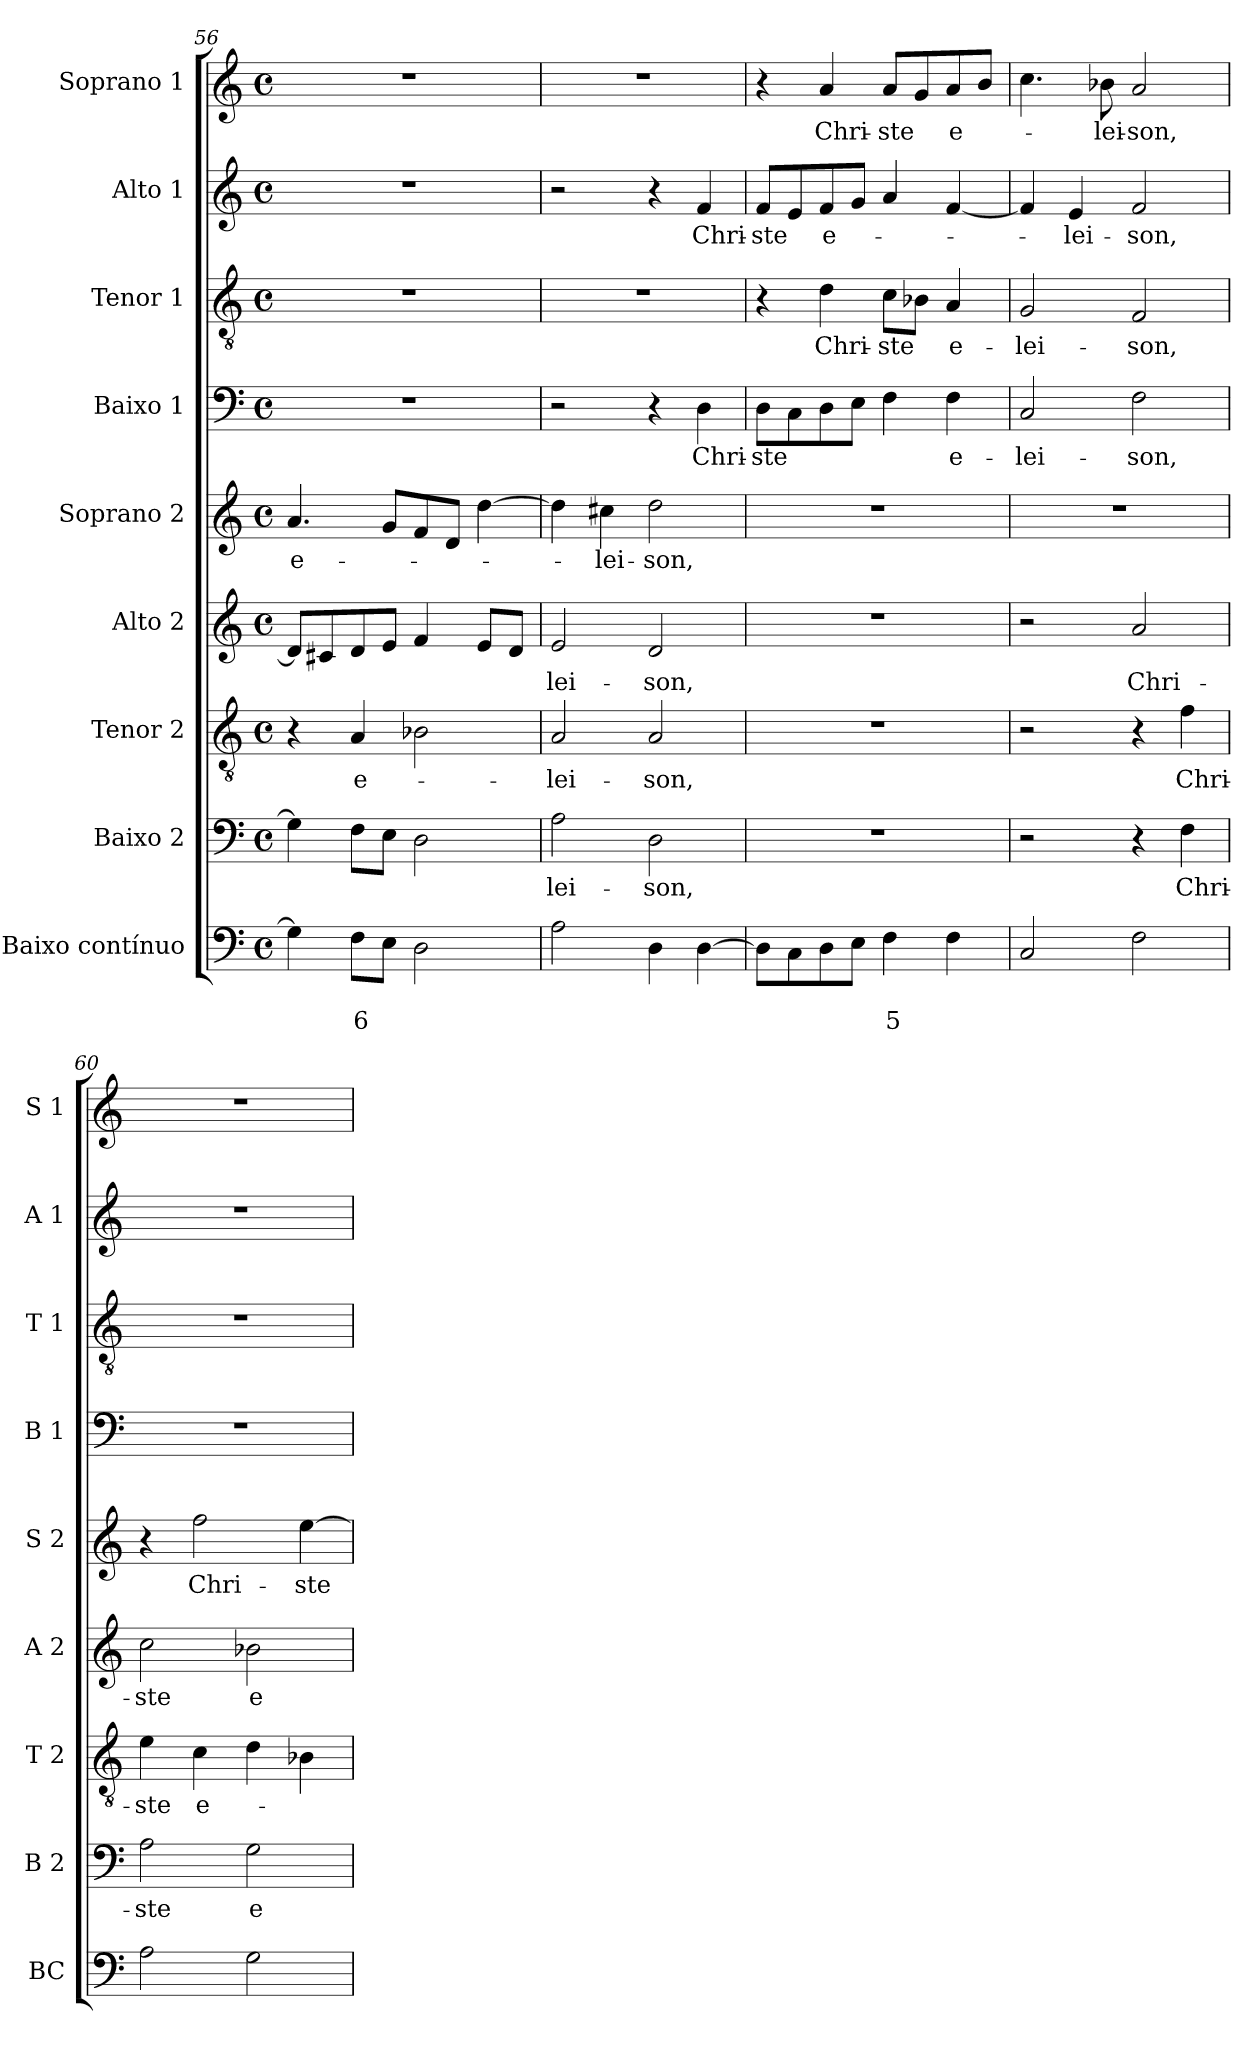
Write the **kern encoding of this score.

**kern	**text	**text	**kern	**text	**kern	**text	**kern	**text	**kern	**text	**kern	**text	**kern	**text	**kern	**text	**kern	**text
*part9	*part9	*part9	*part8	*part8	*part7	*part7	*part6	*part6	*part5	*part5	*part4	*part4	*part3	*part3	*part2	*part2	*part1	*part1
*staff9	*staff9	*staff9	*staff8	*staff8	*staff7	*staff7	*staff6	*staff6	*staff5	*staff5	*staff4	*staff4	*staff3	*staff3	*staff2	*staff2	*staff1	*staff1
*I"Baixo contínuo	*	*	*I"Baixo 2	*	*I"Tenor 2	*	*I"Alto 2	*	*I"Soprano 2	*	*I"Baixo 1	*	*I"Tenor 1	*	*I"Alto 1	*	*I"Soprano 1	*
*I'BC	*	*	*I'B 2	*	*I'T 2	*	*I'A 2	*	*I'S 2	*	*I'B 1	*	*I'T 1	*	*I'A 1	*	*I'S 1	*
*clefF4	*	*	*clefF4	*	*clefGv2	*	*clefG2	*	*clefG2	*	*clefF4	*	*clefGv2	*	*clefG2	*	*clefG2	*
*k[]	*	*	*k[]	*	*k[]	*	*k[]	*	*k[]	*	*k[]	*	*k[]	*	*k[]	*	*k[]	*
*C:	*	*	*C:	*	*C:	*	*C:	*	*C:	*	*C:	*	*C:	*	*C:	*	*C:	*
*M4/4	*	*	*M4/4	*	*M4/4	*	*M4/4	*	*M4/4	*	*M4/4	*	*M4/4	*	*M4/4	*	*M4/4	*
*met(c)	*	*	*met(c)	*	*met(c)	*	*met(c)	*	*met(c)	*	*met(c)	*	*met(c)	*	*met(c)	*	*met(c)	*
=56	=56	=56	=56	=56	=56	=56	=56	=56	=56	=56	=56	=56	=56	=56	=56	=56	=56	=56
*^	*	*	*	*	*	*	*	*	*	*	*	*	*	*	*	*	*	*
!	!	!	!	!	!	!	!	!	!	!	!LO:LY:b	!	!	!	!	!	!	!	!
4G\]	2ryy	.	.	4G\]	.	4r	.	8d/L]	.	4.a/	e-	1r	.	1r	.	1r	.	1r	.
.	.	.	.	.	.	.	.	8c#X/	.	.	.	.	.	.	.	.	.	.	.
!	!	!	!LO:LY:b	!	!	!	!LO:LY:b	!	!	!	!	!	!	!	!	!	!	!	!
8F\L	.	.	6	8F\L	.	4A/	e-	8d/	.	.	.	.	.	.	.	.	.	.	.
8E\J	.	.	.	8E\J	.	.	.	8e/J	.	8g/L	.	.	.	.	.	.	.	.	.
2D\	4ryy	.	.	2D\	.	2B-X\	.	4f/	.	8f/	.	.	.	.	.	.	.	.	.
.	.	.	.	.	.	.	.	.	.	8d/J	.	.	.	.	.	.	.	.	.
.	4ryy	.	.	.	.	.	.	8e/L	.	[4dd\	.	.	.	.	.	.	.	.	.
.	.	.	.	.	.	.	.	8d/J	.	.	.	.	.	.	.	.	.	.	.
*v	*v	*	*	*	*	*	*	*	*	*	*	*	*	*	*	*	*	*	*
!!LO:PB:g=z
=57	=57	=57	=57	=57	=57	=57	=57	=57	=57	=57	=57	=57	=57	=57	=57	=57	=57	=57
!	!	!	!	!LO:LY:b	!	!LO:LY:b	!	!LO:LY:b	!	!	!	!	!	!	!	!	!	!
2A\	.	.	2A\	-lei-	2A/	-lei-	2e/	-lei-	4dd\]	.	2r	.	1r	.	2r	.	1r	.
!	!	!	!	!	!	!	!	!	!	!LO:LY:b	!	!	!	!	!	!	!	!
.	.	.	.	.	.	.	.	.	4cc#X\	-lei-	.	.	.	.	.	.	.	.
!	!	!	!	!LO:LY:b	!	!LO:LY:b	!	!LO:LY:b	!	!LO:LY:b	!	!	!	!	!	!	!	!
4D\	.	.	2D\	-son,	2A/	-son,	2d/	-son,	2dd\	-son,	4r	.	.	.	4r	.	.	.
!	!	!	!	!	!	!	!	!	!	!	!	!LO:LY:b	!	!	!	!LO:LY:b	!	!
[4D\	.	.	.	.	.	.	.	.	.	.	4D\	Chri-	.	.	4f/	Chri-	.	.
=58	=58	=58	=58	=58	=58	=58	=58	=58	=58	=58	=58	=58	=58	=58	=58	=58	=58	=58
!	!	!	!	!	!	!	!	!	!	!	!	!LO:LY:b	!	!	!	!LO:LY:b	!	!
8D\L]	.	.	1r	.	1r	.	1r	.	1r	.	8D\L	-ste	4r	.	8f/L	-ste	4r	.
8C\	.	.	.	.	.	.	.	.	.	.	8C\	.	.	.	8e/	.	.	.
!	!	!	!	!	!	!	!	!	!	!	!	!	!	!LO:LY:b	!	!LO:LY:b	!	!LO:LY:b
8D\	.	.	.	.	.	.	.	.	.	.	8D\	.	4d\	Chri-	8f/	e-	4a/	Chri-
8E\J	.	.	.	.	.	.	.	.	.	.	8E\J	.	.	.	8g/J	.	.	.
!	!	!LO:LY:b	!	!	!	!	!	!	!	!	!	!	!	!LO:LY:b	!	!	!	!LO:LY:b
4F\	.	5	.	.	.	.	.	.	.	.	4F\	.	8c\L	-ste	4a/	.	8a/L	-ste
.	.	.	.	.	.	.	.	.	.	.	.	.	8B-X\J	.	.	.	8g/	.
!	!	!	!	!	!	!	!	!	!	!	!	!LO:LY:b	!	!LO:LY:b	!	!	!	!LO:LY:b
4F\	.	.	.	.	.	.	.	.	.	.	4F\	e-	4A/	e-	[4f/	.	8a/	e-
.	.	.	.	.	.	.	.	.	.	.	.	.	.	.	.	.	8b/J	.
=59	=59	=59	=59	=59	=59	=59	=59	=59	=59	=59	=59	=59	=59	=59	=59	=59	=59	=59
!	!	!	!	!	!	!	!	!	!	!	!	!LO:LY:b	!	!LO:LY:b	!	!	!	!
2C/	.	.	2r	.	2r	.	2r	.	1r	.	2C/	-lei-	2G/	-lei-	4f/]	.	4.cc\	.
!	!	!	!	!	!	!	!	!	!	!	!	!	!	!	!	!LO:LY:b	!	!
.	.	.	.	.	.	.	.	.	.	.	.	.	.	.	4e/	-lei-	.	.
!	!	!	!	!	!	!	!	!	!	!	!	!	!	!	!	!	!	!LO:LY:b
.	.	.	.	.	.	.	.	.	.	.	.	.	.	.	.	.	8b-X\	-lei-
!	!	!	!	!	!	!	!	!LO:LY:b	!	!	!	!LO:LY:b	!	!LO:LY:b	!	!LO:LY:b	!	!LO:LY:b
2F\	.	.	4r	.	4r	.	2a/	Chri-	.	.	2F\	-son,	2F/	-son,	2f/	-son,	2a/	-son,
!	!	!	!	!LO:LY:b	!	!LO:LY:b	!	!	!	!	!	!	!	!	!	!	!	!
.	.	.	4F\	Chri-	4f\	Chri-	.	.	.	.	.	.	.	.	.	.	.	.
=60	=60	=60	=60	=60	=60	=60	=60	=60	=60	=60	=60	=60	=60	=60	=60	=60	=60	=60
*^	*	*	*	*	*	*	*	*	*	*	*	*	*	*	*	*	*	*
!	!	!	!	!	!LO:LY:b	!	!LO:LY:b	!	!LO:LY:b	!	!	!	!	!	!	!	!	!	!
2A\	4ryy	.	.	2A\	-ste	4e\	-ste	2cc\	-ste	4r	.	1r	.	1r	.	1r	.	1r	.
!	!	!	!	!	!	!	!LO:LY:b	!	!	!	!LO:LY:b	!	!	!	!	!	!	!	!
.	4ryy	.	.	.	.	4c\	e-	.	.	2ff\	Chri-	.	.	.	.	.	.	.	.
!	!	!	!	!	!LO:LY:b	!	!	!	!LO:LY:b	!	!	!	!	!	!	!	!	!	!
2G\	4ryy	.	.	2G\	e-	4d\	.	2b-X\	e-	.	.	.	.	.	.	.	.	.	.
!	!	!	!	!	!	!	!	!	!	!	!LO:LY:b	!	!	!	!	!	!	!	!
.	4ryy	.	.	.	.	4B-X\	.	.	.	[4ee\	-ste	.	.	.	.	.	.	.	.
*v	*v	*	*	*	*	*	*	*	*	*	*	*	*	*	*	*	*	*	*
=	=	=	=	=	=	=	=	=	=	=	=	=	=	=	=	=	=	=
*-	*-	*-	*-	*-	*-	*-	*-	*-	*-	*-	*-	*-	*-	*-	*-	*-	*-	*-
